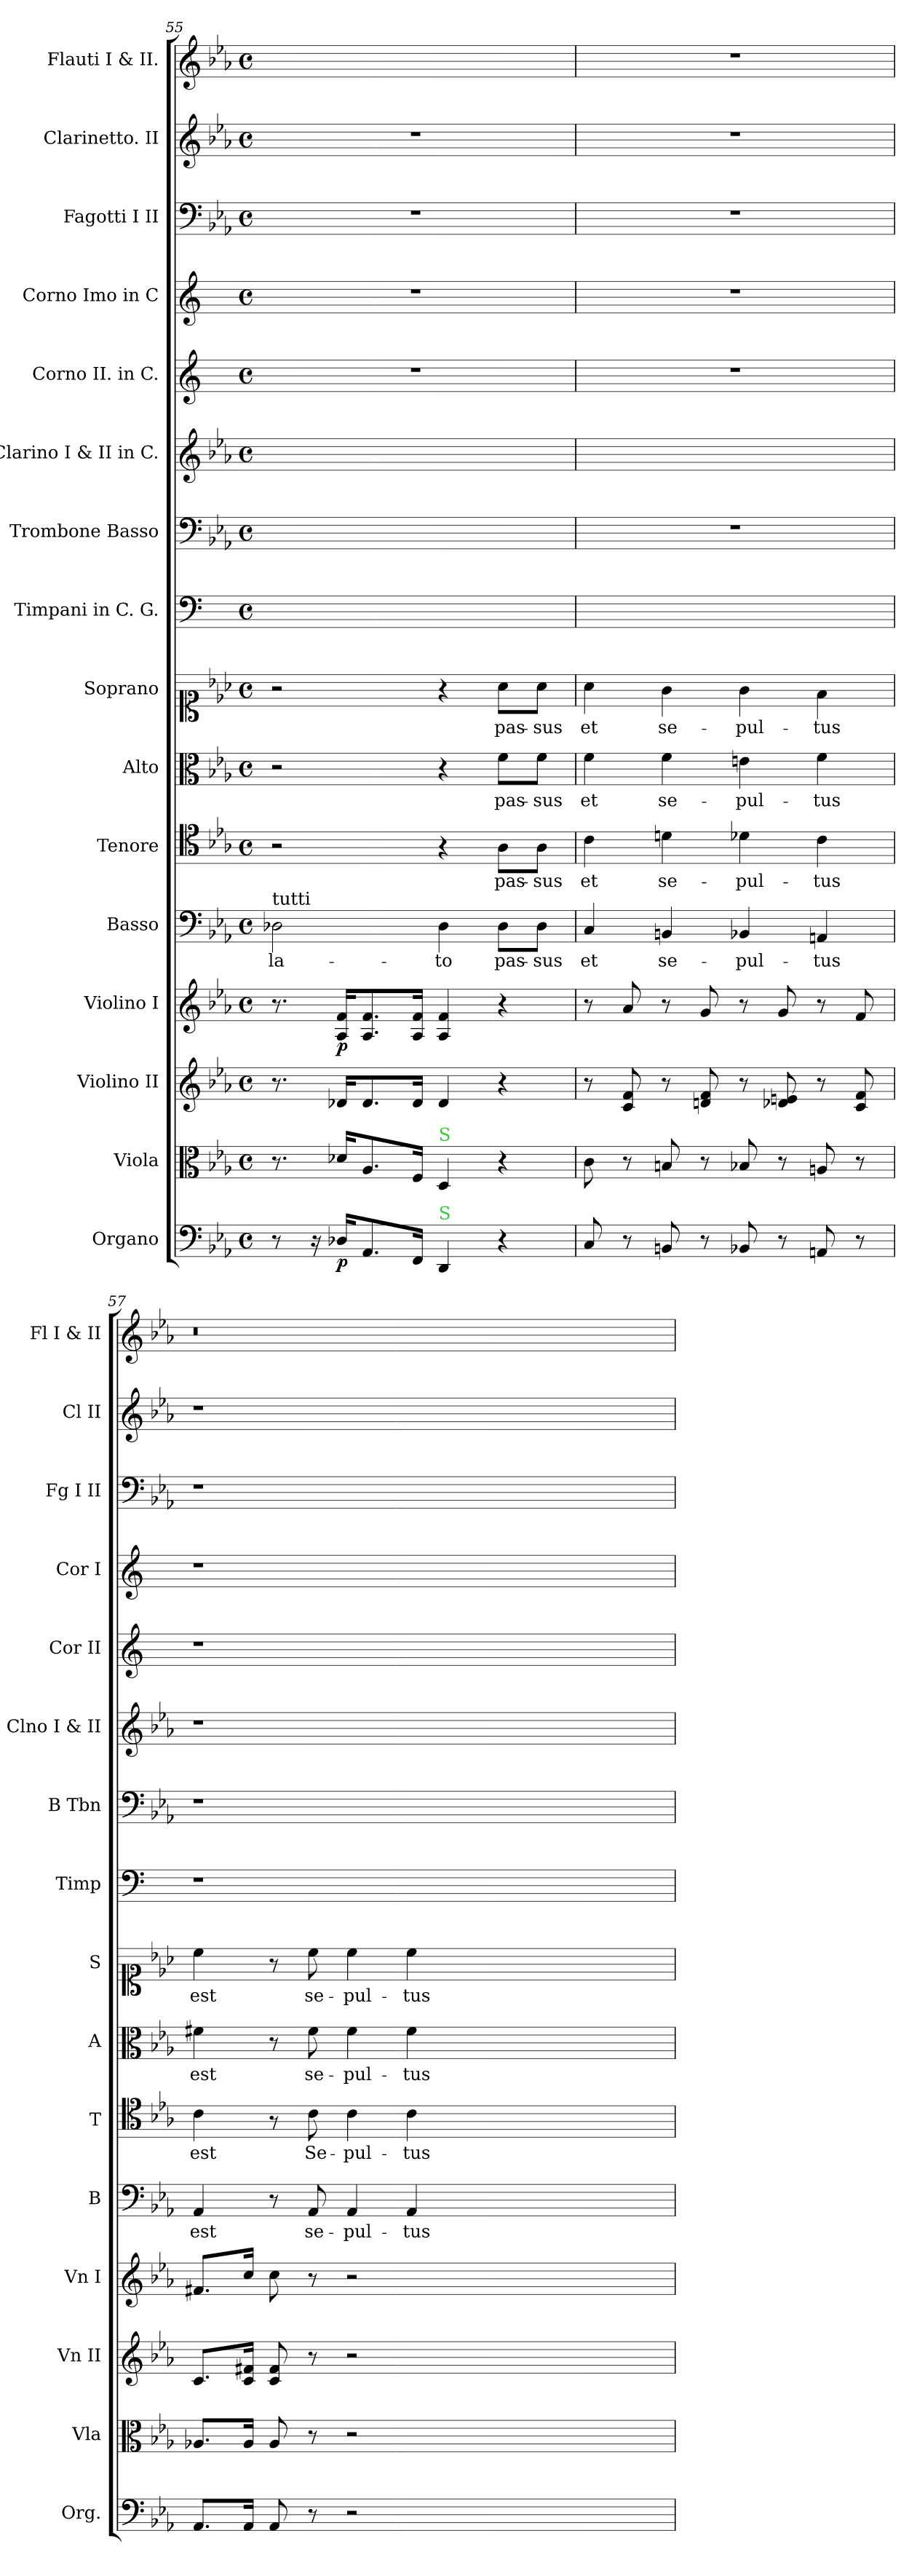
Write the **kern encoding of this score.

**kern	**dynam	**kern	**kern	**kern	**dynam	**kern	**text	**kern	**text	**kern	**text	**kern	**text	**kern	**kern	**kern	**kern	**kern	**kern	**kern	**kern
*part16	*part16	*part15	*part14	*part13	*part13	*part12	*part12	*part11	*part11	*part10	*part10	*part9	*part9	*part8	*part7	*part6	*part5	*part4	*part3	*part2	*part1
*staff16	*staff16	*staff15	*staff14	*staff13	*staff13	*staff12	*staff12	*staff11	*staff11	*staff10	*staff10	*staff9	*staff9	*staff8	*staff7	*staff6	*staff5	*staff4	*staff3	*staff2	*staff1
*I"Organo	*	*I"Viola	*I"Violino II	*I"Violino I	*	*I"Basso	*	*I"Tenore	*	*I"Alto	*	*I"Soprano	*	*I"Timpani in C. G.	*I"Trombone Basso	*I"Clarino I & II in C.	*I"Corno II. in C.	*I"Corno Imo in C	*I"Fagotti I II	*I"Clarinetto. II	*I"Flauti I & II.
*I'Org.	*	*I'Vla	*I'Vn II	*I'Vn I	*	*I'B	*	*I'T	*	*I'A	*	*I'S	*	*I'Timp	*I'B Tbn	*I'Clno I & II	*I'Cor II	*I'Cor I	*I'Fg I II	*I'Cl II	*I'Fl I & II
*clefF4	*	*clefC3	*clefG2	*clefG2	*	*clefF4	*	*clefC4	*	*clefC3	*	*clefC1	*	*clefF4	*clefF4	*clefG2	*clefG2	*clefG2	*clefF4	*clefG2	*clefG2
*k[b-e-a-]	*	*k[b-e-a-]	*k[b-e-a-]	*k[b-e-a-]	*	*k[b-e-a-]	*	*k[b-e-a-]	*	*k[b-e-a-]	*	*k[b-e-a-]	*	*k[]	*k[b-e-a-]	*k[b-e-a-]	*k[]	*k[]	*k[b-e-a-]	*k[b-e-a-]	*k[b-e-a-]
*E-:	*	*E-:	*E-:	*E-:	*	*E-:	*	*E-:	*	*E-:	*	*E-:	*	*C:	*E-:	*E-:	*C:	*C:	*E-:	*E-:	*E-:
*M4/4	*	*M4/4	*M4/4	*M4/4	*	*M4/4	*	*M4/4	*	*M4/4	*	*M4/4	*	*M4/4	*M4/4	*M4/4	*M4/4	*M4/4	*M4/4	*M4/4	*M4/4
*met(c)	*	*met(c)	*met(c)	*met(c)	*	*met(c)	*	*met(c)	*	*met(c)	*	*met(c)	*	*met(c)	*met(c)	*met(c)	*met(c)	*met(c)	*met(c)	*met(c)	*met(c)
=55	=55	=55	=55	=55	=55	=55	=55	=55	=55	=55	=55	=55	=55	=55	=55	=55	=55	=55	=55	=55	=55
!	!	!	!	!	!	!LO:TX:a:t=tutti	!	!	!	!	!	!	!	!	!	!	!	!	!	!	!
8r	.	8.r	8.r	8.r	.	2D-X\	-la-	2r	.	2r	.	2r	.	1ryy	1ryy	1ryy	1r	1r	1r	1r	1ryy
16r	.	.	.	.	.	.	.	.	.	.	.	.	.	.	.	.	.	.	.	.	.
16D-X\KL	p	16d-X\KL	16d-X/KL	16A-/ 16f/KL	p	.	.	.	.	.	.	.	.	.	.	.	.	.	.	.	.
8.AA-/	.	8.A-/	8.d-/	8.A-/ 8.f/	.	.	.	.	.	.	.	.	.	.	.	.	.	.	.	.	.
16FF/Jk	.	16F/Jk	16d-/Jk	16A-/ 16f/Jk	.	.	.	.	.	.	.	.	.	.	.	.	.	.	.	.	.
!	!	!LO:TX:a:color=limegreen:t=S	!	!	!	!	!	!	!	!	!	!	!	!	!	!	!	!	!	!	!
!LO:TX:a:color=limegreen:t=S	!	!	!	!	!	!	!	!	!	!	!	!	!	!	!	!	!	!	!	!	!
4DD	.	4D	4d-/	4A-/ 4f/	.	4D-\	-to	4r	.	4r	.	4r	.	.	.	.	.	.	.	.	.
4r	.	4r	4r	4r	.	8D-\L	pas-	8A-\L	pas-	8f\L	pas-	8a-\L	pas-	.	.	.	.	.	.	.	.
.	.	.	.	.	.	8D-\J	-sus	8A-\J	-sus	8f\J	-sus	8a-\J	-sus	.	.	.	.	.	.	.	.
=56	=56	=56	=56	=56	=56	=56	=56	=56	=56	=56	=56	=56	=56	=56	=56	=56	=56	=56	=56	=56	=56
8C/	.	8c\	8r	8r	.	4C/	et	4c\	et	4f\	et	4a-\	et	1ryy	1r	1ryy	1r	1r	1r	1r	1r
8r	.	8r	8c/ 8f/	8a-/	.	.	.	.	.	.	.	.	.	.	.	.	.	.	.	.	.
8BBn/	.	8Bn/	8r	8r	.	4BBn/	se-	4dn\	se-	4f\	se-	4g\	se-	.	.	.	.	.	.	.	.
8r	.	8r	8dn/ 8f/	8g/	.	.	.	.	.	.	.	.	.	.	.	.	.	.	.	.	.
8BB-X/	.	8B-X/	8r	8r	.	4BB-X/	-pul-	4d-X\	-pul-	4en\	-pul-	4g\	-pul-	.	.	.	.	.	.	.	.
8r	.	8r	8d-X/ 8en/	8g/	.	.	.	.	.	.	.	.	.	.	.	.	.	.	.	.	.
8AAn/	.	8An/	8r	8r	.	4AAn/	-tus	4c\	-tus	4f\	-tus	4f\	-tus	.	.	.	.	.	.	.	.
8r	.	8r	8c/ 8f/	8f/	.	.	.	.	.	.	.	.	.	.	.	.	.	.	.	.	.
=57	=57	=57	=57	=57	=57	=57	=57	=57	=57	=57	=57	=57	=57	=57	=57	=57	=57	=57	=57	=57	=57
8.AA-/L	.	8.A-X/L	8.c/L	8.f#X/L	.	4AA-/	est	4c\	est	4f#X\	est	4cc\	est	1r	1r	1r	1r	1r	1r	1r	0.r
16AA-/Jk	.	16A-/Jk	16c/ 16f#X/Jk	16cc/Jk	.	.	.	.	.	.	.	.	.	.	.	.	.	.	.	.	.
8AA-/	.	8A-/	8c/ 8f#/	8cc\	.	8r	.	8r	.	8r	.	8r	.	.	.	.	.	.	.	.	.
8r	.	8r	8r	8r	.	8AA-/	se-	8c\	Se-	8f#\	se-	8cc\	se-	.	.	.	.	.	.	.	.
2r	.	2r	2r	2r	.	4AA-/	-pul-	4c\	-pul-	4f#\	-pul-	4cc\	-pul-	.	.	.	.	.	.	.	.
.	.	.	.	.	.	4AA-/	-tus	4c\	-tus	4f#\	-tus	4cc\	-tus	.	.	.	.	.	.	.	.
0ryy	.	0ryy	0ryy	0ryy	.	0ryy	.	0ryy	.	0ryy	.	0ryy	.	0ryy	0ryy	0ryy	0ryy	0ryy	0ryy	0ryy	.
=	=	=	=	=	=	=	=	=	=	=	=	=	=	=	=	=	=	=	=	=	=
*-	*-	*-	*-	*-	*-	*-	*-	*-	*-	*-	*-	*-	*-	*-	*-	*-	*-	*-	*-	*-	*-
